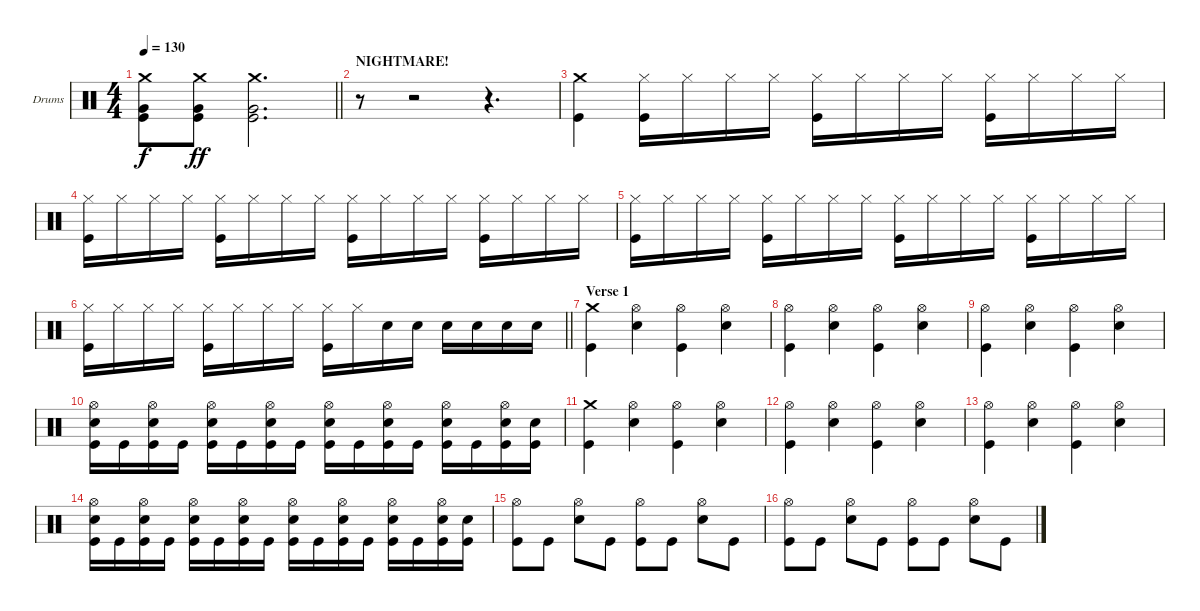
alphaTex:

\bracketExtendMode groupsimilarinstruments
\firstSystemTrackNameOrientation horizontal
\otherSystemsTrackNameOrientation horizontal
\track ("Drums (Mike)" "Drums") {instrument percussion}
\staff {score}
\articulation defaults
\ts (4 4)
\tempo 130
\clef neutral
\barLineRight lightlight
\ks c
("Crash medium (hit)" "Very Low Tom (hit)" "Kick (hit)").8{dy f} ("Crash medium (hit)" "Very Low Tom (hit)" "Kick (hit)").8{dy ff} ("Crash medium (hit)" "Kick (hit)" "Very Low Tom (hit)").2{d} |
\section ("" "NIGHTMARE!")
r.8 r.2 r.4{d} |
("Crash medium (hit)" "Kick (hit)").4 ("Hi-Hat (closed)" "Kick (hit)").16 "Hi-Hat (closed)".16 "Hi-Hat (closed)".16 "Hi-Hat (closed)".16 ("Hi-Hat (closed)" "Kick (hit)").16 "Hi-Hat (closed)".16 "Hi-Hat (closed)".16 "Hi-Hat (closed)".16 ("Hi-Hat (closed)" "Kick (hit)").16 "Hi-Hat (closed)".16 "Hi-Hat (closed)".16 "Hi-Hat (closed)".16 |
("Hi-Hat (closed)" "Kick (hit)").16 "Hi-Hat (closed)".16 "Hi-Hat (closed)".16 "Hi-Hat (closed)".16 ("Hi-Hat (closed)" "Kick (hit)").16 "Hi-Hat (closed)".16 "Hi-Hat (closed)".16 "Hi-Hat (closed)".16 ("Hi-Hat (closed)" "Kick (hit)").16 "Hi-Hat (closed)".16 "Hi-Hat (closed)".16 "Hi-Hat (closed)".16 ("Hi-Hat (closed)" "Kick (hit)").16 "Hi-Hat (closed)".16 "Hi-Hat (closed)".16 "Hi-Hat (closed)".16 |
("Hi-Hat (closed)" "Kick (hit)").16 "Hi-Hat (closed)".16 "Hi-Hat (closed)".16 "Hi-Hat (closed)".16 ("Hi-Hat (closed)" "Kick (hit)").16 "Hi-Hat (closed)".16 "Hi-Hat (closed)".16 "Hi-Hat (closed)".16 ("Hi-Hat (closed)" "Kick (hit)").16 "Hi-Hat (closed)".16 "Hi-Hat (closed)".16 "Hi-Hat (closed)".16 ("Hi-Hat (closed)" "Kick (hit)").16 "Hi-Hat (closed)".16 "Hi-Hat (closed)".16 "Hi-Hat (closed)".16 |
\barLineRight lightlight
("Hi-Hat (closed)" "Kick (hit)").16 "Hi-Hat (closed)".16 "Hi-Hat (closed)".16 "Hi-Hat (closed)".16 ("Hi-Hat (closed)" "Kick (hit)").16 "Hi-Hat (closed)".16 "Hi-Hat (closed)".16 "Hi-Hat (closed)".16 ("Hi-Hat (closed)" "Kick (hit)").16 "Hi-Hat (closed)".16 "Snare (hit) 2".16 "Snare (hit) 2".16 "Snare (hit) 2".16 "Snare (hit) 2".16 "Snare (hit) 2".16 "Snare (hit) 2".16 |
\section ("" "Verse 1")
("Crash medium (hit)" "Kick (hit)").4 ("Snare (hit) 2" "Hi-Hat (open)").4 ("Hi-Hat (open)" "Kick (hit)").4 ("Snare (hit) 2" "Hi-Hat (open)").4 |
("Hi-Hat (open)" "Kick (hit)").4 ("Snare (hit) 2" "Hi-Hat (open)").4 ("Kick (hit)" "Hi-Hat (open)").4 ("Hi-Hat (open)" "Snare (hit) 2").4 |
("Kick (hit)" "Hi-Hat (open)").4 ("Hi-Hat (open)" "Snare (hit) 2").4 ("Kick (hit)" "Hi-Hat (open)").4 ("Hi-Hat (open)" "Snare (hit) 2").4 |
("Hi-Hat (open)" "Snare (hit) 2" "Kick (hit)").16 "Kick (hit)".16 ("Hi-Hat (open)" "Snare (hit) 2" "Kick (hit)").16 "Kick (hit)".16 ("Hi-Hat (open)" "Snare (hit) 2" "Kick (hit)").16 "Kick (hit)".16 ("Hi-Hat (open)" "Snare (hit) 2" "Kick (hit)").16 "Kick (hit)".16 ("Hi-Hat (open)" "Snare (hit) 2" "Kick (hit)").16 "Kick (hit)".16 ("Hi-Hat (open)" "Snare (hit) 2" "Kick (hit)").16 "Kick (hit)".16 ("Hi-Hat (open)" "Snare (hit) 2" "Kick (hit)").16 "Kick (hit)".16 ("Hi-Hat (open)" "Snare (hit) 2" "Kick (hit)").16 ("Snare (hit) 2" "Kick (hit)").16 |
("Crash medium (hit)" "Kick (hit)").4 ("Snare (hit) 2" "Hi-Hat (open)").4 ("Hi-Hat (open)" "Kick (hit)").4 ("Snare (hit) 2" "Hi-Hat (open)").4 |
("Hi-Hat (open)" "Kick (hit)").4 ("Snare (hit) 2" "Hi-Hat (open)").4 ("Kick (hit)" "Hi-Hat (open)").4 ("Hi-Hat (open)" "Snare (hit) 2").4 |
("Kick (hit)" "Hi-Hat (open)").4 ("Hi-Hat (open)" "Snare (hit) 2").4 ("Kick (hit)" "Hi-Hat (open)").4 ("Hi-Hat (open)" "Snare (hit) 2").4 |
("Hi-Hat (open)" "Snare (hit) 2" "Kick (hit)").16 "Kick (hit)".16 ("Hi-Hat (open)" "Snare (hit) 2" "Kick (hit)").16 "Kick (hit)".16 ("Hi-Hat (open)" "Snare (hit) 2" "Kick (hit)").16 "Kick (hit)".16 ("Hi-Hat (open)" "Snare (hit) 2" "Kick (hit)").16 "Kick (hit)".16 ("Hi-Hat (open)" "Snare (hit) 2" "Kick (hit)").16 "Kick (hit)".16 ("Hi-Hat (open)" "Snare (hit) 2" "Kick (hit)").16 "Kick (hit)".16 ("Hi-Hat (open)" "Snare (hit) 2" "Kick (hit)").16 "Kick (hit)".16 ("Hi-Hat (open)" "Snare (hit) 2" "Kick (hit)").16 ("Snare (hit) 2" "Kick (hit)").16 |
("Hi-Hat (open)" "Kick (hit)").8 "Kick (hit)".8 ("Snare (hit) 2" "Hi-Hat (open)").8 "Kick (hit)".8 ("Kick (hit)" "Hi-Hat (open)").8 "Kick (hit)".8 ("Snare (hit) 2" "Hi-Hat (open)").8 "Kick (hit)".8 |
("Kick (hit)" "Hi-Hat (open)").8 "Kick (hit)".8 ("Snare (hit) 2" "Hi-Hat (open)").8 "Kick (hit)".8 ("Kick (hit)" "Hi-Hat (open)").8 "Kick (hit)".8 ("Snare (hit) 2" "Hi-Hat (open)").8 "Kick (hit)".8
